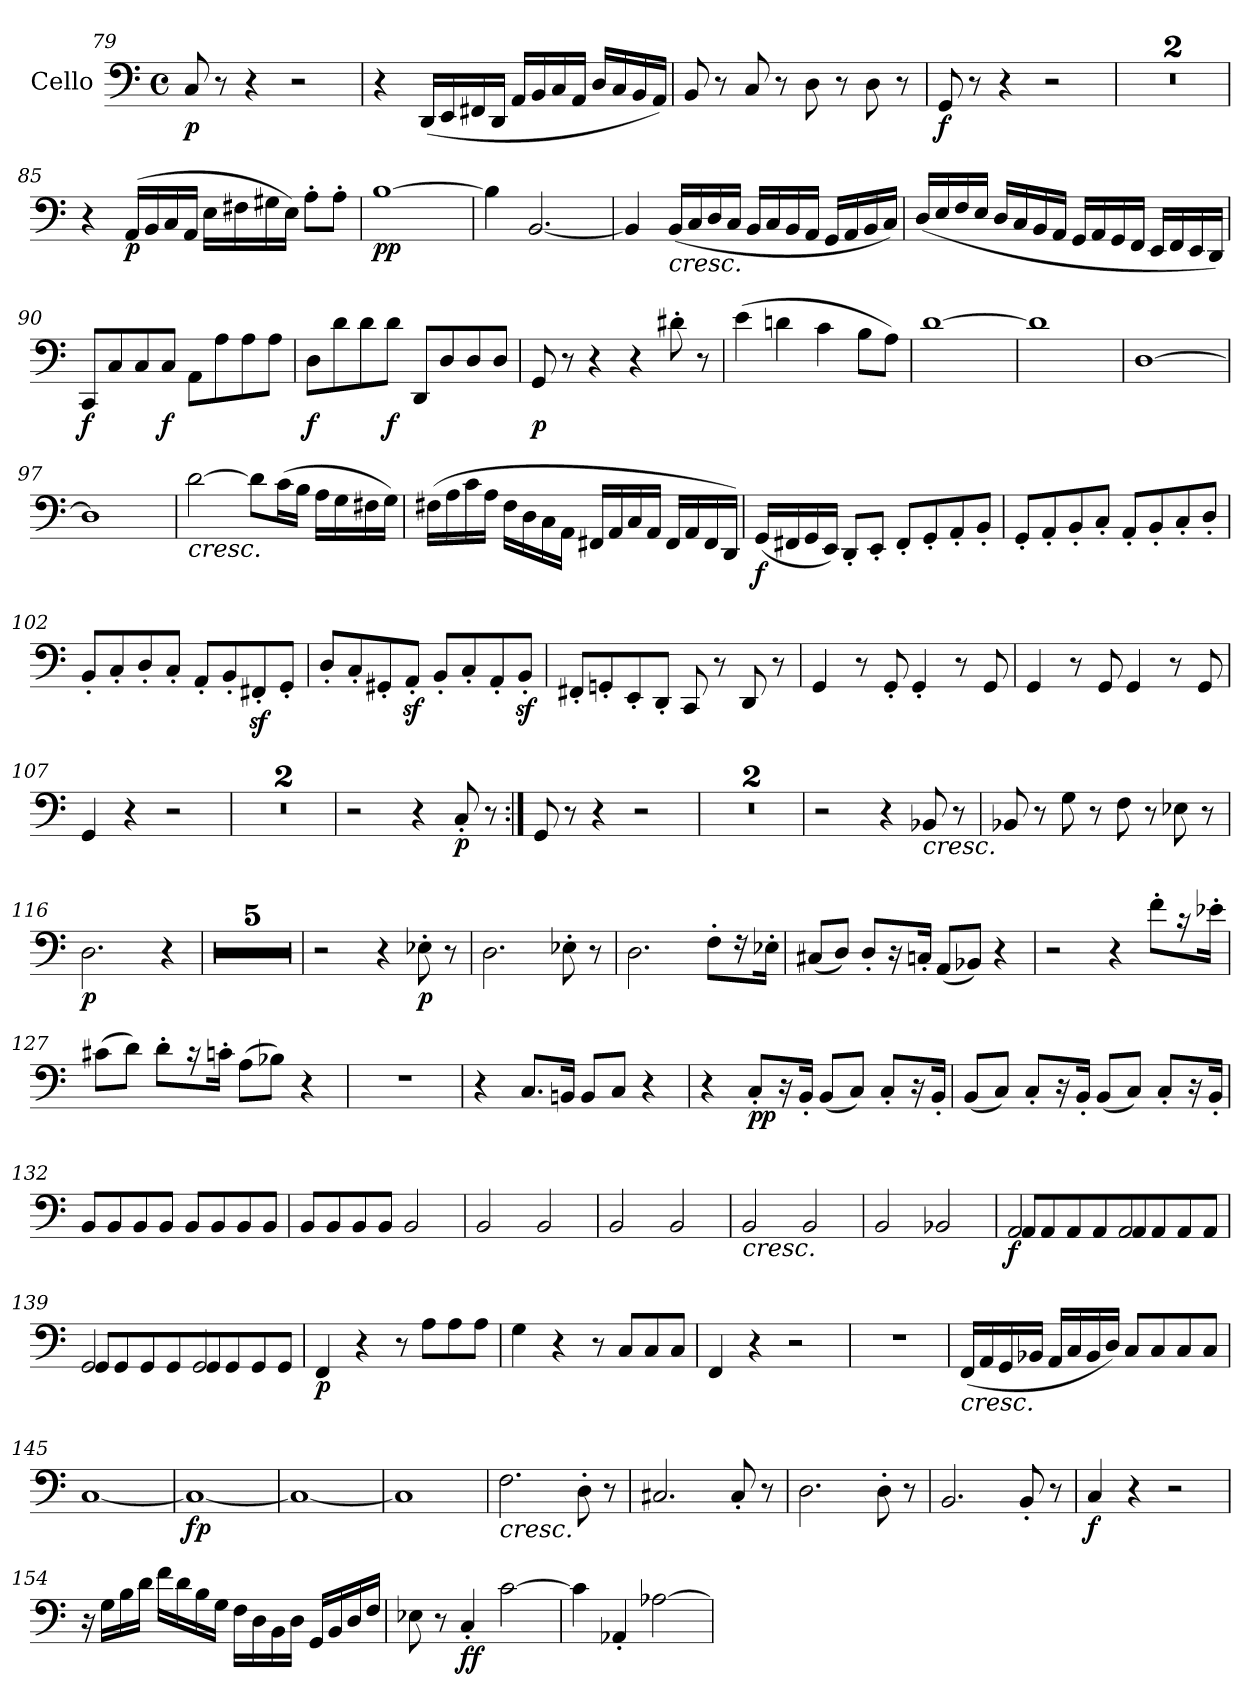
**kern	**dynam
*part1	*part1
*staff1	*staff1
*I"Cello	*
*clefF4	*
*k[]	*
*C:	*
*M4/4	*
*met(c)	*
=79	=79
!	!LO:DY:b
8C/	p
8r	.
4r	.
2r	.
=80	=80
4r	.
(16DD/LL	.
16EE/	.
16FF#X/	.
16DD/JJ	.
16AA/LL	.
16BB/	.
16C/	.
16AA/JJ	.
16D/LL	.
16C/	.
16BB/	.
16AA/JJ)	.
=81	=81
8BB/	.
8r	.
8C/	.
8r	.
8D\	.
8r	.
8D\	.
8r	.
=82	=82
!	!LO:DY:b
8GG/	f
8r	.
4r	.
2r	.
=83	=83
1r	.
=84	=84
1r	.
!!LO:LB:g=z
=85	=85
4r	.
!	!LO:DY:b
(16AA/LL	p
16BB/	.
16C/	.
16AA/JJ	.
16E\LL	.
16F#X\	.
16G#X\	.
16E\JJ)	.
8A'\L	.
8A'\J	.
=86	=86
!	!LO:DY:b
[1B	pp
=87	=87
4B\]	.
[2.BB/	.
=88	=88
4BB/]	.
!LO:TX:b:i:t=cresc.	!
(16BB/LL	.
16C/	.
16D/	.
16C/JJ	.
16BB/LL	.
16C/	.
16BB/	.
16AA/JJ	.
16GG/LL	.
16AA/	.
16BB/	.
16C/JJ)	.
=89	=89
(<16D/LL	.
16E/	.
16F/	.
16E/JJ	.
16D/LL	.
16C/	.
16BB/	.
16AA/JJ	.
16GG/LL	.
16AA/	.
16GG/	.
16FF/JJ	.
16EE/LL	.
16FF/	.
16EE/	.
16DD/JJ)	.
!!LO:LB:g=z
=90	=90
!	!LO:DY:b
8CC/L	f
8C/	.
8C/	.
!	!LO:DY:b
8C/J	f
8AA\L	.
8A\	.
8A\	.
8A\J	.
=91	=91
!	!LO:DY:b
8D\L	f
8d\	.
8d\	.
!	!LO:DY:b
8d\J	f
8DD/L	.
8D/	.
8D/	.
8D/J	.
=92	=92
!	!LO:DY:b
8GG/	p
8r	.
4r	.
4r	.
8d#X'\	.
8r	.
=93	=93
(4e\	.
4dn\	.
4c\	.
8B\L	.
8A\J)	.
=94	=94
[1d	.
=95	=95
1d]	.
=96	=96
[1D	.
=97	=97
1D]	.
!!LO:LB:g=z
=98	=98
!LO:TX:b:i:t=cresc.	!
[2d\	.
8d\L]	.
(16c\L	.
16B\JJ	.
16A\LL	.
16G\	.
16F#X\	.
16G\JJ)	.
=99	=99
(16F#X\LL	.
16A\	.
16c\	.
16A\JJ	.
16F#\LL	.
16D\	.
16C\	.
16AA\JJ	.
16FF#X/LL	.
16AA/	.
16C/	.
16AA/JJ	.
16FF#/LL	.
16AA/	.
16FF#/	.
16DD/JJ)	.
=100	=100
!	!LO:DY:b
(16GG/LL	f
16FF#X/	.
16GG/	.
16EE/JJ)	.
8DD'/L	.
8EE'/J	.
8FF#'/L	.
8GG'/	.
8AA'/	.
8BB'/J	.
=101	=101
8GG'/L	.
8AA'/	.
8BB'/	.
8C'/J	.
8AA'/L	.
8BB'/	.
8C'/	.
8D'/J	.
=102	=102
8BB'/L	.
8C'/	.
8D'/	.
8C'/J	.
8AA'/L	.
8BB'/	.
8FF#Xz<'/	.
8GG'/J	.
!!LO:LB:g=z
=103	=103
8D'/L	.
8C'/	.
8GG#X'/	.
8AAz<'/J	.
8BB'/L	.
8C'/	.
8AA'/	.
8BBz<'/J	.
=104	=104
8FF#X'/L	.
8GGn'/	.
8EE'/	.
8DD'/J	.
8CC/	.
8r	.
8DD/	.
8r	.
=105	=105
4GG/	.
8r	.
8GG'/	.
4GG'/	.
8r	.
8GG/	.
=106	=106
4GG/	.
8r	.
8GG/	.
4GG/	.
8r	.
8GG/	.
=107	=107
4GG/	.
4r	.
2r	.
=108	=108
1r	.
=109	=109
1r	.
=110	=110
2r	.
4r	.
!	!LO:DY:b
8C'/	p
8r	.
=111:|!	=111:|!
8GG/	.
8r	.
4r	.
2r	.
!!LO:LB:g=z
=112	=112
1r	.
=113	=113
1r	.
=114	=114
2r	.
4r	.
!LO:TX:b:i:t=cresc.	!
8BB-X/	.
8r	.
=115	=115
8BB-X/	.
8r	.
8G\	.
8r	.
8F\	.
8r	.
8E-X\	.
8r	.
=116	=116
!	!LO:DY:b
2.D\	p
4r	.
=117	=117
1r	.
=118	=118
1r	.
=119	=119
1r	.
=120	=120
1r	.
=121	=121
1r	.
=122	=122
2r	.
4r	.
!	!LO:DY:b
8E-X'\	p
8r	.
=123	=123
2.D\	.
8E-X'\	.
8r	.
=124	=124
2.D\	.
8F'\L	.
16r	.
16E-X'\Jk	.
!!LO:LB:g=z
=125	=125
(8C#X/L	.
8D/J)	.
8D'/L	.
16r	.
16Cn'/Jk	.
(8AA/L	.
8BB-X/J)	.
4r	.
=126	=126
2r	.
4r	.
8f'\L	.
16r	.
16e-X'\Jk	.
=127	=127
(8c#X\L	.
8d\J)	.
8d'\L	.
16r	.
16cn'\Jk	.
(8A\L	.
8B-X\J)	.
4r	.
=128	=128
1r	.
=129	=129
4r	.
8.C/L	.
16BBn/Jk	.
8BB/L	.
8C/J	.
4r	.
=130	=130
4r	.
!	!LO:DY:b
8C'/L	pp
16r	.
16BB'/Jk	.
(8BB/L	.
8C/J)	.
8C'/L	.
16r	.
16BB'/Jk	.
=131	=131
(8BB/L	.
8C/J)	.
8C'/L	.
16r	.
16BB'/Jk	.
(8BB/L	.
8C/J)	.
8C'/L	.
16r	.
16BB'/Jk	.
!!LO:LB:g=z
=132	=132
8BB/L	.
8BB/	.
8BB/	.
8BB/J	.
8BB/L	.
8BB/	.
8BB/	.
8BB/J	.
=133	=133
8BB/L	.
8BB/	.
8BB/	.
8BB/J	.
2BB/	.
=134	=134
2BB/	.
2BB/	.
=135	=135
2BB/	.
2BB/	.
=136	=136
!LO:TX:b:i:t=cresc.	!
2BB/	.
2BB/	.
=137	=137
2BB/	.
2BB-X/	.
=138	=138
*^	*
!	!	!LO:DY:b
2AA/	8AA/L	f
.	8AA/	.
.	8AA/	.
.	8AA/	.
2AA/	8AA/	.
.	8AA/	.
.	8AA/	.
.	8AA/J	.
=139	=139	=139
2GG/	8GG/L	.
.	8GG/	.
.	8GG/	.
.	8GG/	.
2GG/	8GG/	.
.	8GG/	.
.	8GG/	.
.	8GG/J	.
=140	=140	=140
!	!	!LO:DY:b
*v	*v	*
4FF/	p
4r	.
8r	.
8A\L	.
8A\	.
8A\J	.
=141	=141
4G\	.
4r	.
8r	.
8C/L	.
8C/	.
8C/J	.
!!LO:LB:g=z
=142	=142
4FF/	.
4r	.
2r	.
=143	=143
1r	.
=144	=144
!LO:TX:b:i:t=cresc.	!
(16FF/LL	.
16AA/	.
16GG/	.
16BB-X/JJ	.
16AA/LL	.
16C/	.
16BB-/	.
16D/JJ)	.
8C/L	.
8C/	.
8C/	.
8C/J	.
=145	=145
[1C	.
=146	=146
!	!LO:DY:b
1C_	fp
=147	=147
1C_	.
=148	=148
1C]	.
=149	=149
!LO:TX:b:i:t=cresc.	!
2.F\	.
8D'\	.
8r	.
=150	=150
2.C#X/	.
8C#'/	.
8r	.
!!LO:LB:g=z
=151	=151
2.D\	.
8D'\	.
8r	.
=152	=152
2.BB/	.
8BB'/	.
8r	.
=153	=153
!	!LO:DY:b
4C/	f
4r	.
2r	.
=154	=154
16r	.
16G\LL	.
16B\	.
16d\JJ	.
16f\LL	.
16d\	.
16B\	.
16G\JJ	.
16F\LL	.
16D\	.
16BB\	.
16D\JJ	.
16GG/LL	.
16BB/	.
16D/	.
16F/JJ	.
=155	=155
8E-X\	.
8r	.
!	!LO:DY:b
4C'/	ff
[2c\	.
=156	=156
4c\]	.
4AA-X'/	.
[2A-X\	.
=	=
*-	*-
